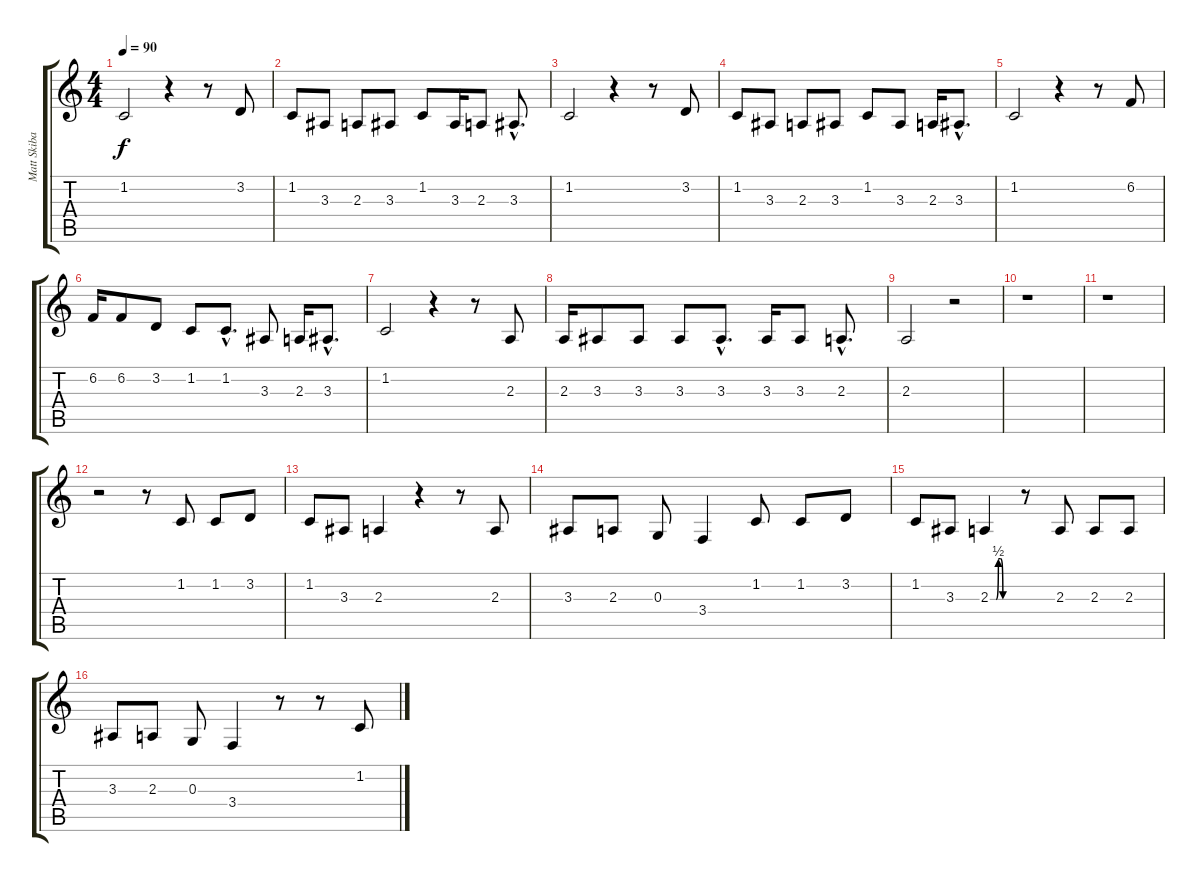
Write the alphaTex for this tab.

\track ("Matt Skiba" "Matt Skiba") {instrument clarinet}
\staff {score tabs}
\tuning (E4 B3 G3 D3 A2 E2) {hide}
\ts (4 4)
\tempo 90
\clef g2
\ks c
1.2.2{dy f} r.4 r.8 3.2.8 |
1.2.8 3.3.8 2.3.8 3.3.8 1.2.8 3.3.16 2.3.8 3.3{hac}.8{d} |
1.2.2 r.4 r.8 3.2.8 |
1.2.8 3.3.8 2.3.8 3.3.8 1.2.8 3.3.8 2.3.16 3.3{hac}.8{d} |
1.2.2 r.4 r.8 6.2.8 |
6.2.16 6.2.8 3.2.8 1.2.8 1.2{hac}.8{d} 3.3.8 2.3.16 3.3{hac}.8{d} |
1.2.2 r.4 r.8 2.3.8 |
2.3.16 3.3.8 3.3.8 3.3.8 3.3{hac}.8{d} 3.3.16 3.3.8 2.3{hac}.8{d} |
2.3.2 r.2 |
r.1 |
r.1 |
r.2 r.8 1.2.8 1.2.8 3.2.8 |
1.2.8 3.3.8 2.3.4 r.4 r.8 2.3.8 |
3.3.8 2.3.8 0.3.8 3.4.4 1.2.8 1.2.8 3.2.8 |
1.2.8 3.3.8 2.3{be (custom 0 0 13 0 18 2 23 2 28 0 30 0 32 0 36 0 38 0 47 0 50 0 52 0 54 0 56 0 58 0 60 0)}.4 r.8 2.3.8 2.3.8 2.3.8 |
3.3.8 2.3.8 0.3.8 3.4.4 r.8 r.8 1.2.8
